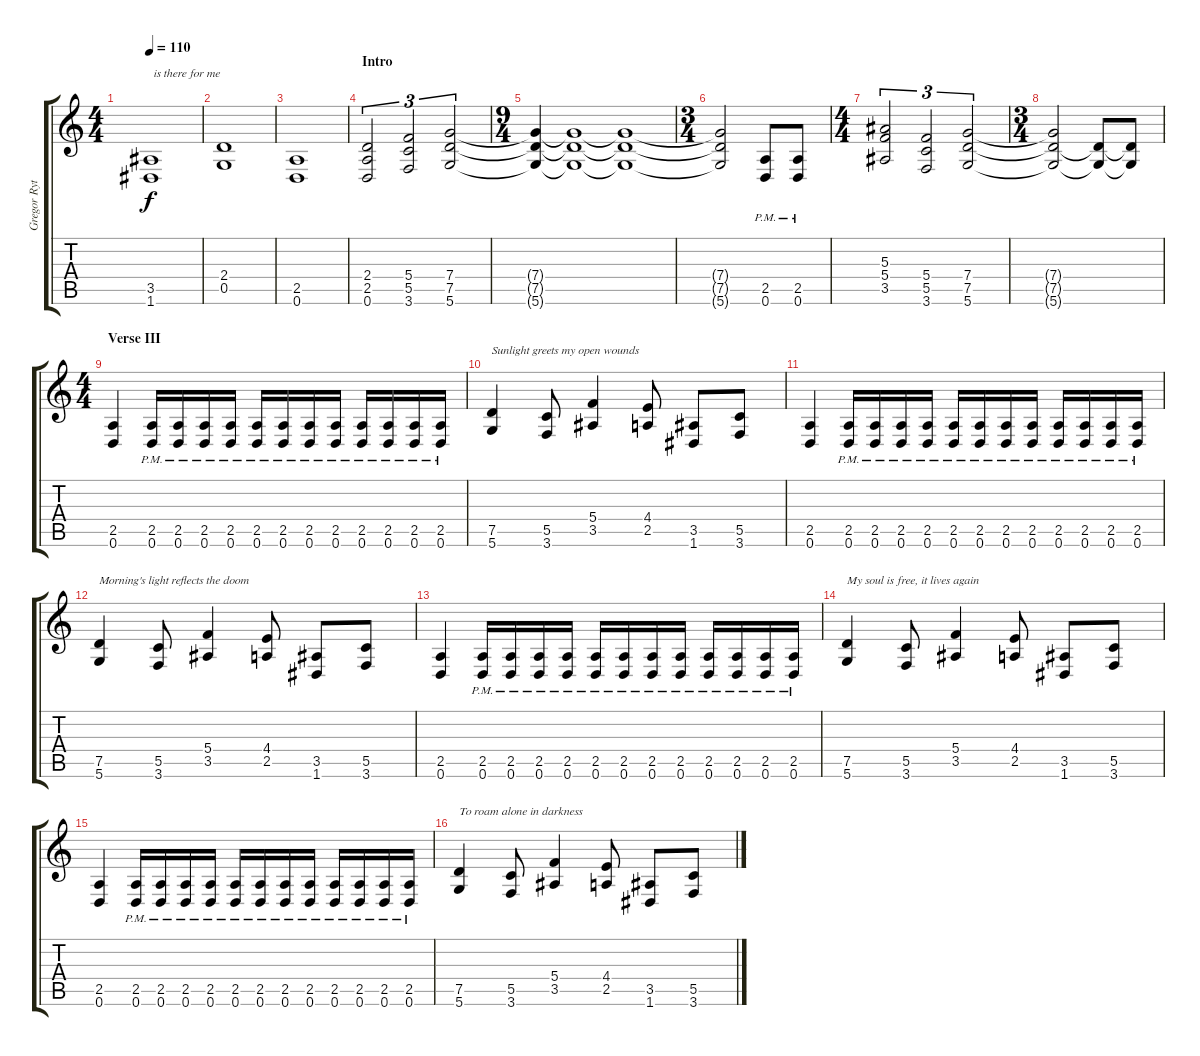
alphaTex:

\track ("Gregor Rythm" "Gregor Ryt") {instrument distortionguitar}
\staff {score tabs}
\tuning (D4 A3 F3 C3 G2 D2) {hide}
\ts (4 4)
\tempo 110
\clef g2
\ks c
(3.5 1.6).1{txt " is there for me" dy f} |
(2.4 0.5).1 |
(2.5 0.6).1 |
\section ("" "Intro")
(2.4 2.5 0.6).2{tu (3 2)} (5.4 5.5 3.6).2{tu (3 2)} (7.4 7.5 5.6).2{tu (3 2)} |
\ts (9 4)
(7.4{t} 7.5{t} 5.6{t}).4 (7.4{t} 7.5{t} 5.6{t}).1 (7.4{t} 7.5{t} 5.6{t}).1 |
\ts (3 4)
(7.4{t} 7.5{t} 5.6{t}).2 (2.5{pm} 0.6{pm}).8 (2.5{pm} 0.6{pm}).8 |
\ts (4 4)
(5.3 5.4 3.5).2{tu (3 2)} (5.4 5.5 3.6).2{tu (3 2)} (7.4 7.5 5.6).2{tu (3 2)} |
\ts (3 4)
(7.4{t} 7.5{t} 5.6{t}).2 (7.5{t} 5.6{t}).8 (7.5{t} 5.6{t}).8 |
\ts (4 4)
\section ("" "Verse III")
(2.5 0.6).4 (2.5{pm} 0.6{pm}).16 (2.5{pm} 0.6{pm}).16 (2.5{pm} 0.6{pm}).16 (2.5{pm} 0.6{pm}).16 (2.5{pm} 0.6{pm}).16 (2.5{pm} 0.6{pm}).16 (2.5{pm} 0.6{pm}).16 (2.5{pm} 0.6{pm}).16 (2.5{pm} 0.6{pm}).16 (2.5{pm} 0.6{pm}).16 (2.5{pm} 0.6{pm}).16 (2.5{pm} 0.6{pm}).16 |
(7.5 5.6).4{txt "Sunlight greets my open wounds"} (5.5 3.6).8 (5.4 3.5).4 (4.4 2.5).8 (3.5 1.6).8 (5.5 3.6).8 |
(2.5 0.6).4 (2.5{pm} 0.6{pm}).16 (2.5{pm} 0.6{pm}).16 (2.5{pm} 0.6{pm}).16 (2.5{pm} 0.6{pm}).16 (2.5{pm} 0.6{pm}).16 (2.5{pm} 0.6{pm}).16 (2.5{pm} 0.6{pm}).16 (2.5{pm} 0.6{pm}).16 (2.5{pm} 0.6{pm}).16 (2.5{pm} 0.6{pm}).16 (2.5{pm} 0.6{pm}).16 (2.5{pm} 0.6{pm}).16 |
(7.5 5.6).4{txt "Morning's light reflects the doom"} (5.5 3.6).8 (5.4 3.5).4 (4.4 2.5).8 (3.5 1.6).8 (5.5 3.6).8 |
(2.5 0.6).4 (2.5{pm} 0.6{pm}).16 (2.5{pm} 0.6{pm}).16 (2.5{pm} 0.6{pm}).16 (2.5{pm} 0.6{pm}).16 (2.5{pm} 0.6{pm}).16 (2.5{pm} 0.6{pm}).16 (2.5{pm} 0.6{pm}).16 (2.5{pm} 0.6{pm}).16 (2.5{pm} 0.6{pm}).16 (2.5{pm} 0.6{pm}).16 (2.5{pm} 0.6{pm}).16 (2.5{pm} 0.6{pm}).16 |
(7.5 5.6).4{txt "My soul is free, it lives again"} (5.5 3.6).8 (5.4 3.5).4 (4.4 2.5).8 (3.5 1.6).8 (5.5 3.6).8 |
(2.5 0.6).4 (2.5{pm} 0.6{pm}).16 (2.5{pm} 0.6{pm}).16 (2.5{pm} 0.6{pm}).16 (2.5{pm} 0.6{pm}).16 (2.5{pm} 0.6{pm}).16 (2.5{pm} 0.6{pm}).16 (2.5{pm} 0.6{pm}).16 (2.5{pm} 0.6{pm}).16 (2.5{pm} 0.6{pm}).16 (2.5{pm} 0.6{pm}).16 (2.5{pm} 0.6{pm}).16 (2.5{pm} 0.6{pm}).16 |
(7.5 5.6).4{txt "To roam alone in darkness"} (5.5 3.6).8 (5.4 3.5).4 (4.4 2.5).8 (3.5 1.6).8 (5.5 3.6).8
